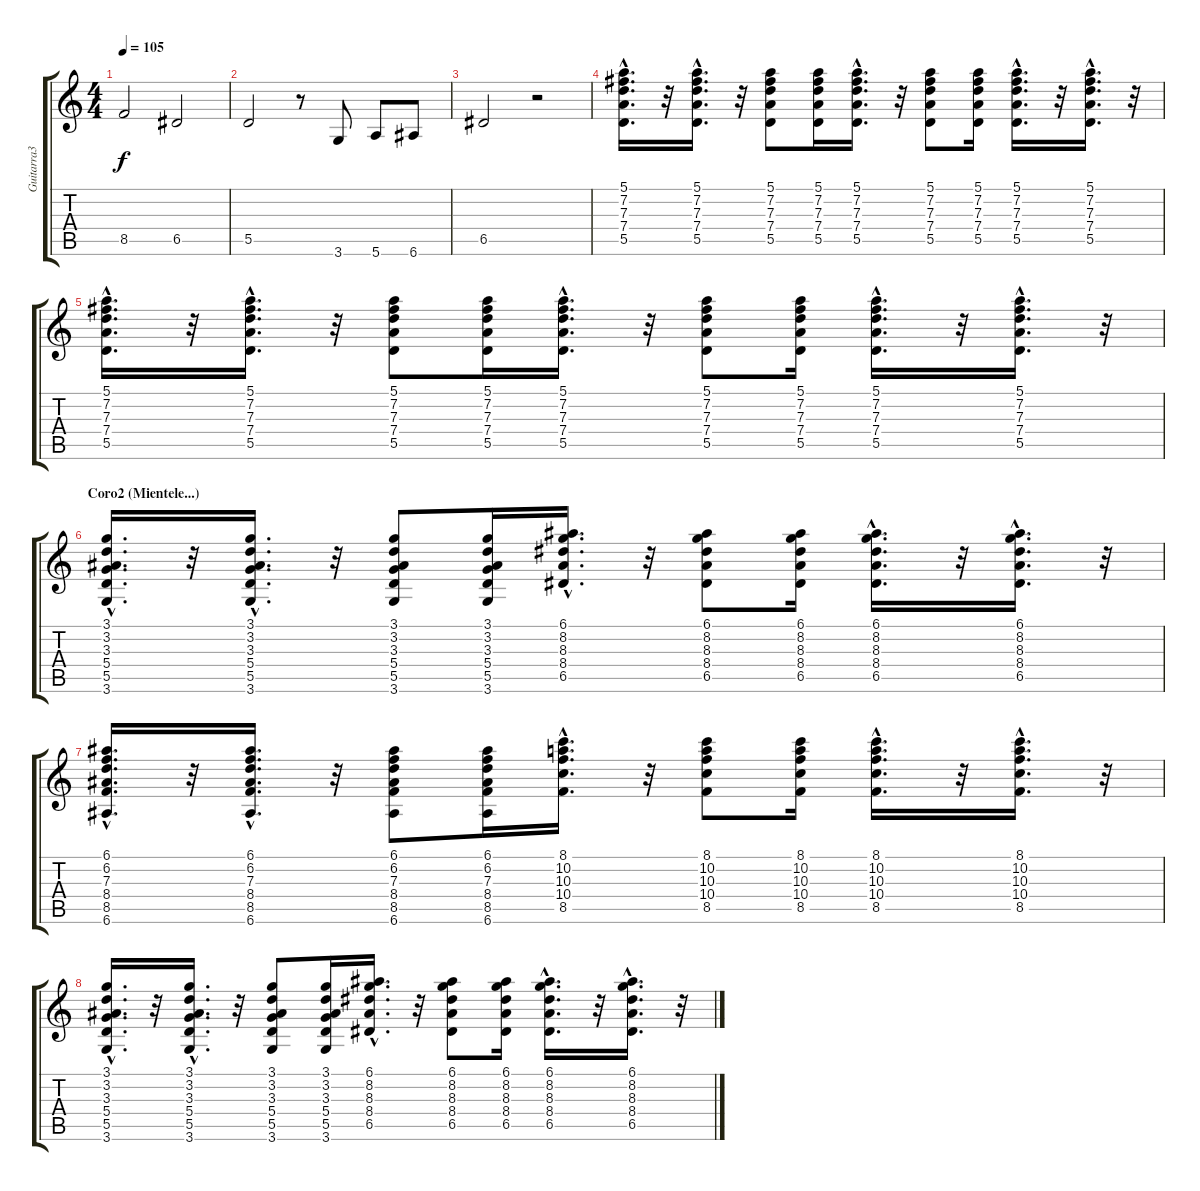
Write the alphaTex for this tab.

\track ("Guitarra3" "Guitarra3") {instrument distortionguitar}
\staff {score tabs}
\tuning (E4 B3 G3 D3 A2 E2) {hide}
\ts (4 4)
\tempo 105
\clef g2
\ks c
8.5.2{dy f} 6.5.2 |
5.5.2 r.8 3.6.8 5.6.8 6.6.8 |
6.5.2 r.2 |
(5.1{hac} 7.2{hac} 7.3{hac} 7.4{hac} 5.5{hac}).16{d} r.32 (5.1{hac} 7.2{hac} 7.3{hac} 7.4{hac} 5.5{hac}).16{d} r.32 (5.1 7.2 7.3 7.4 5.5).8 (5.1 7.2 7.3 7.4 5.5).16 (5.1{hac} 7.2{hac} 7.3{hac} 7.4{hac} 5.5{hac}).16{d} r.32 (5.1 7.2 7.3 7.4 5.5).8 (5.1 7.2 7.3 7.4 5.5).16 (5.1{hac} 7.2{hac} 7.3{hac} 7.4{hac} 5.5{hac}).16{d} r.32 (5.1{hac} 7.2{hac} 7.3{hac} 7.4{hac} 5.5{hac}).16{d} r.32 |
(5.1{hac} 7.2{hac} 7.3{hac} 7.4{hac} 5.5{hac}).16{d} r.32 (5.1{hac} 7.2{hac} 7.3{hac} 7.4{hac} 5.5{hac}).16{d} r.32 (5.1 7.2 7.3 7.4 5.5).8 (5.1 7.2 7.3 7.4 5.5).16 (5.1{hac} 7.2{hac} 7.3{hac} 7.4{hac} 5.5{hac}).16{d} r.32 (5.1 7.2 7.3 7.4 5.5).8 (5.1 7.2 7.3 7.4 5.5).16 (5.1{hac} 7.2{hac} 7.3{hac} 7.4{hac} 5.5{hac}).16{d} r.32 (5.1{hac} 7.2{hac} 7.3{hac} 7.4{hac} 5.5{hac}).16{d} r.32 |
\section ("" "Coro2 (Mientele...)")
(3.1{hac} 3.2{hac} 3.3{hac} 5.4{hac} 5.5{hac} 3.6{hac}).16{d} r.32 (3.1{hac} 3.2{hac} 3.3{hac} 5.4{hac} 5.5{hac} 3.6{hac}).16{d} r.32 (3.1 3.2 3.3 5.4 5.5 3.6).8 (3.1 3.2 3.3 5.4 5.5 3.6).16 (6.1{hac} 8.2{hac} 8.3{hac} 8.4{hac} 6.5{hac}).16{d} r.32 (6.1 8.2 8.3 8.4 6.5).8 (6.1 8.2 8.3 8.4 6.5).16 (6.1{hac} 8.2{hac} 8.3{hac} 8.4{hac} 6.5{hac}).16{d} r.32 (6.1{hac} 8.2{hac} 8.3{hac} 8.4{hac} 6.5{hac}).16{d} r.32 |
(6.1{hac} 6.2{hac} 7.3{hac} 8.4{hac} 8.5{hac} 6.6{hac}).16{d} r.32 (6.1{hac} 6.2{hac} 7.3{hac} 8.4{hac} 8.5{hac} 6.6{hac}).16{d} r.32 (6.1 6.2 7.3 8.4 8.5 6.6).8 (6.1 6.2 7.3 8.4 8.5 6.6).16 (8.1{hac} 10.2{hac} 10.3{hac} 10.4{hac} 8.5{hac}).16{d} r.32 (8.1 10.2 10.3 10.4 8.5).8 (8.1 10.2 10.3 10.4 8.5).16 (8.1{hac} 10.2{hac} 10.3{hac} 10.4{hac} 8.5{hac}).16{d} r.32 (8.1{hac} 10.2{hac} 10.3{hac} 10.4{hac} 8.5{hac}).16{d} r.32 |
(3.1{hac} 3.2{hac} 3.3{hac} 5.4{hac} 5.5{hac} 3.6{hac}).16{d} r.32 (3.1{hac} 3.2{hac} 3.3{hac} 5.4{hac} 5.5{hac} 3.6{hac}).16{d} r.32 (3.1 3.2 3.3 5.4 5.5 3.6).8 (3.1 3.2 3.3 5.4 5.5 3.6).16 (6.1{hac} 8.2{hac} 8.3{hac} 8.4{hac} 6.5{hac}).16{d} r.32 (6.1 8.2 8.3 8.4 6.5).8 (6.1 8.2 8.3 8.4 6.5).16 (6.1{hac} 8.2{hac} 8.3{hac} 8.4{hac} 6.5{hac}).16{d} r.32 (6.1{hac} 8.2{hac} 8.3{hac} 8.4{hac} 6.5{hac}).16{d} r.32
